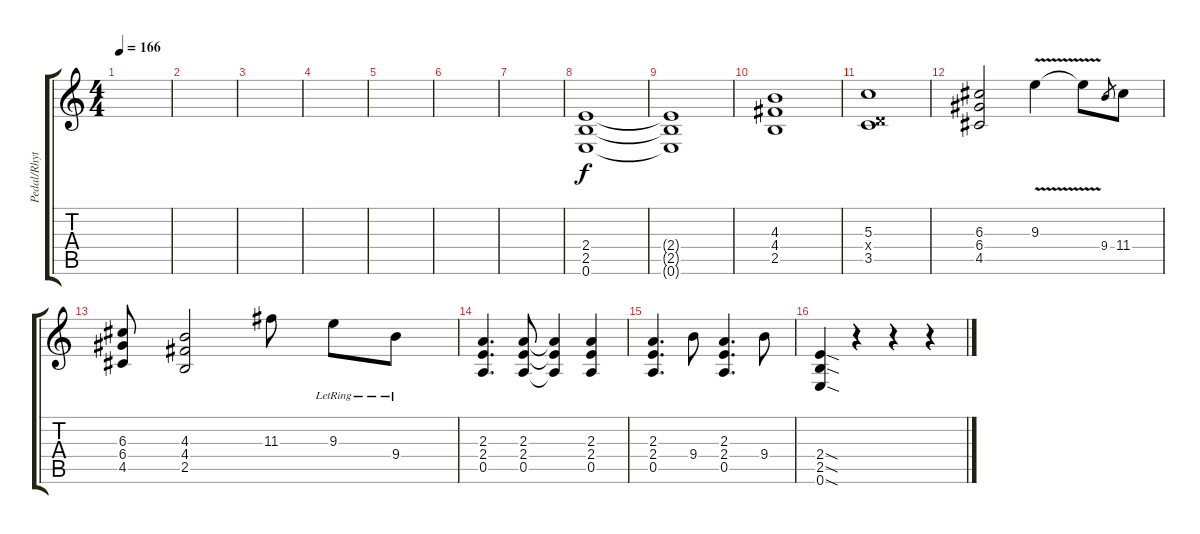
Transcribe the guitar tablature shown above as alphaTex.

\track ("Pedal/Rhythm Guitar" "Pedal/Rhyt") {instrument overdrivenguitar}
\staff {score tabs}
\tuning (E4 B3 G3 D3 A2 E2) {hide}
\ts (4 4)
\tempo 166
\clef g2
\ks c
|
|
|
|
|
|
|
(2.4 2.5 0.6).1 |
(2.4{t} 2.5{t} 0.6{t}).1 |
(4.3 4.4 2.5).1 |
(5.3 0.4{x} 3.5).1 |
(6.3 6.4 4.5).2 9.3{v}.4 9.3{t}.8 9.4.8{gr} 11.4.8 |
(6.3 6.4 4.5).8 (4.3 4.4 2.5).2 11.3.8 9.3{lr}.8 9.4{lr}.8 |
(2.3 2.4 0.5).4{d} (2.3 2.4 0.5).8 (2.3{t} 2.4{t} 0.5{t}).4 (2.3 2.4 0.5).4 |
(2.3 2.4 0.5).4{d} 9.4.8 (2.3 2.4 0.5).4{d} 9.4.8 |
(2.4{sod} 2.5{sod} 0.6{sod}).4 r.4 r.4 r.4
